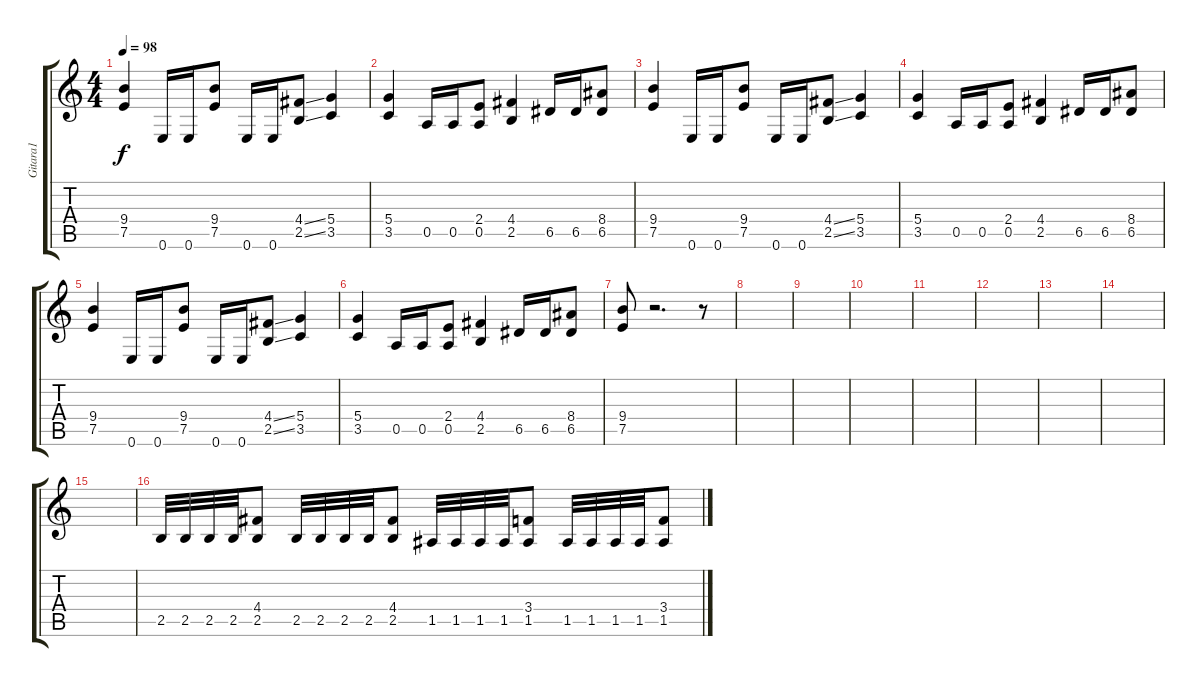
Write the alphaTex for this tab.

\track ("Gitara1" "Gitara1") {instrument distortionguitar}
\staff {score tabs}
\tuning (E4 B3 G3 D3 A2 E2) {hide}
\ts (4 4)
\tempo 98
\clef g2
\ks c
(9.4 7.5).4{dy f} 0.6.16 0.6.16 (9.4 7.5).8 0.6.16 0.6.16 (4.4{ss} 2.5{ss}).8 (5.4 3.5).4 |
(5.4 3.5).4 0.5.16 0.5.16 (2.4 0.5).8 (4.4 2.5).4 6.5.16 6.5.16 (8.4 6.5).8 |
(9.4 7.5).4 0.6.16 0.6.16 (9.4 7.5).8 0.6.16 0.6.16 (4.4{ss} 2.5{ss}).8 (5.4 3.5).4 |
(5.4 3.5).4 0.5.16 0.5.16 (2.4 0.5).8 (4.4 2.5).4 6.5.16 6.5.16 (8.4 6.5).8 |
(9.4 7.5).4 0.6.16 0.6.16 (9.4 7.5).8 0.6.16 0.6.16 (4.4{ss} 2.5{ss}).8 (5.4 3.5).4 |
(5.4 3.5).4 0.5.16 0.5.16 (2.4 0.5).8 (4.4 2.5).4 6.5.16 6.5.16 (8.4 6.5).8 |
(9.4 7.5).8 r.2{d} r.8 |
|
|
|
|
|
|
|
|
2.5.32 2.5.32 2.5.32 2.5.32 (4.4 2.5).8 2.5.32 2.5.32 2.5.32 2.5.32 (4.4 2.5).8 1.5.32 1.5.32 1.5.32 1.5.32 (3.4 1.5).8 1.5.32 1.5.32 1.5.32 1.5.32 (3.4 1.5).8
